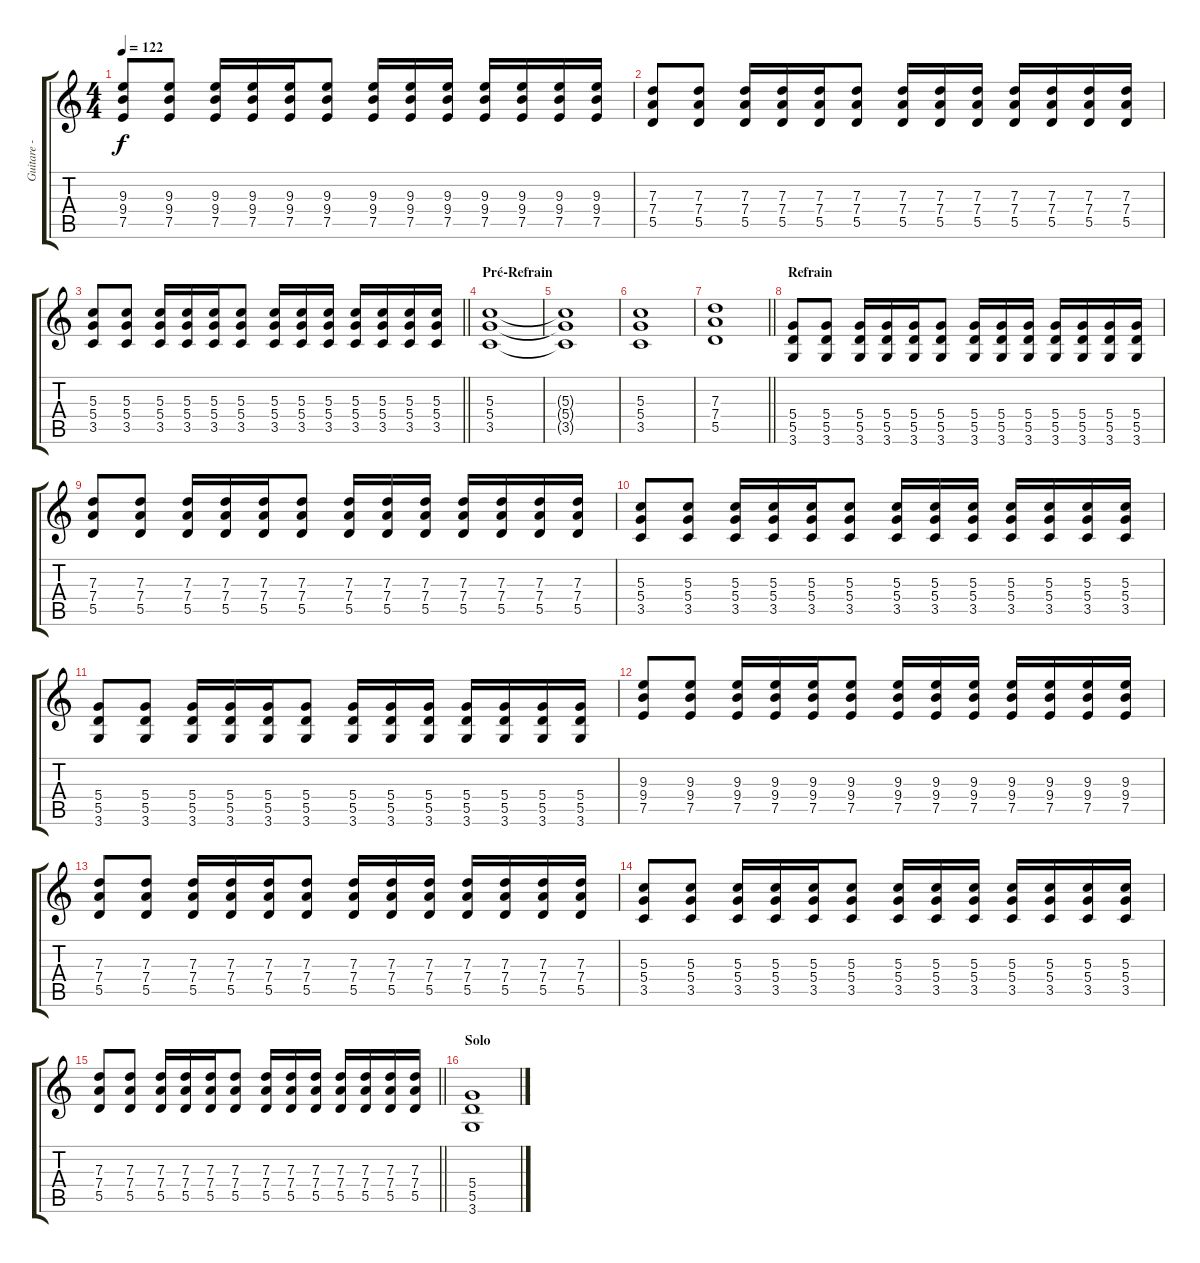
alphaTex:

\track ("Guitare - Till" "Guitare - ") {instrument overdrivenguitar}
\staff {score tabs}
\tuning (E4 B3 G3 D3 A2 E2) {hide}
\ts (4 4)
\tempo 122
\clef g2
\ks c
(9.3 9.4 7.5).8{dy f} (9.3 9.4 7.5).8 (9.3 9.4 7.5).16 (9.3 9.4 7.5).16 (9.3 9.4 7.5).16 (9.3 9.4 7.5).8 (9.3 9.4 7.5).16 (9.3 9.4 7.5).16 (9.3 9.4 7.5).16 (9.3 9.4 7.5).16 (9.3 9.4 7.5).16 (9.3 9.4 7.5).16 (9.3 9.4 7.5).16 |
(7.3 7.4 5.5).8 (7.3 7.4 5.5).8 (7.3 7.4 5.5).16 (7.3 7.4 5.5).16 (7.3 7.4 5.5).16 (7.3 7.4 5.5).8 (7.3 7.4 5.5).16 (7.3 7.4 5.5).16 (7.3 7.4 5.5).16 (7.3 7.4 5.5).16 (7.3 7.4 5.5).16 (7.3 7.4 5.5).16 (7.3 7.4 5.5).16 |
\barLineRight lightlight
(5.3 5.4 3.5).8 (5.3 5.4 3.5).8 (5.3 5.4 3.5).16 (5.3 5.4 3.5).16 (5.3 5.4 3.5).16 (5.3 5.4 3.5).8 (5.3 5.4 3.5).16 (5.3 5.4 3.5).16 (5.3 5.4 3.5).16 (5.3 5.4 3.5).16 (5.3 5.4 3.5).16 (5.3 5.4 3.5).16 (5.3 5.4 3.5).16 |
\section ("" "Pré-Refrain")
(5.3 5.4 3.5).1 |
(5.3{t} 5.4{t} 3.5{t}).1 |
(5.3 5.4 3.5).1 |
\barLineRight lightlight
(7.3 7.4 5.5).1 |
\section ("" "Refrain")
(5.4 5.5 3.6).8 (5.4 5.5 3.6).8 (5.4 5.5 3.6).16 (5.4 5.5 3.6).16 (5.4 5.5 3.6).16 (5.4 5.5 3.6).8 (5.4 5.5 3.6).16 (5.4 5.5 3.6).16 (5.4 5.5 3.6).16 (5.4 5.5 3.6).16 (5.4 5.5 3.6).16 (5.4 5.5 3.6).16 (5.4 5.5 3.6).16 |
(7.3 7.4 5.5).8 (7.3 7.4 5.5).8 (7.3 7.4 5.5).16 (7.3 7.4 5.5).16 (7.3 7.4 5.5).16 (7.3 7.4 5.5).8 (7.3 7.4 5.5).16 (7.3 7.4 5.5).16 (7.3 7.4 5.5).16 (7.3 7.4 5.5).16 (7.3 7.4 5.5).16 (7.3 7.4 5.5).16 (7.3 7.4 5.5).16 |
(5.3 5.4 3.5).8 (5.3 5.4 3.5).8 (5.3 5.4 3.5).16 (5.3 5.4 3.5).16 (5.3 5.4 3.5).16 (5.3 5.4 3.5).8 (5.3 5.4 3.5).16 (5.3 5.4 3.5).16 (5.3 5.4 3.5).16 (5.3 5.4 3.5).16 (5.3 5.4 3.5).16 (5.3 5.4 3.5).16 (5.3 5.4 3.5).16 |
(5.4 5.5 3.6).8 (5.4 5.5 3.6).8 (5.4 5.5 3.6).16 (5.4 5.5 3.6).16 (5.4 5.5 3.6).16 (5.4 5.5 3.6).8 (5.4 5.5 3.6).16 (5.4 5.5 3.6).16 (5.4 5.5 3.6).16 (5.4 5.5 3.6).16 (5.4 5.5 3.6).16 (5.4 5.5 3.6).16 (5.4 5.5 3.6).16 |
(9.3 9.4 7.5).8 (9.3 9.4 7.5).8 (9.3 9.4 7.5).16 (9.3 9.4 7.5).16 (9.3 9.4 7.5).16 (9.3 9.4 7.5).8 (9.3 9.4 7.5).16 (9.3 9.4 7.5).16 (9.3 9.4 7.5).16 (9.3 9.4 7.5).16 (9.3 9.4 7.5).16 (9.3 9.4 7.5).16 (9.3 9.4 7.5).16 |
(7.3 7.4 5.5).8 (7.3 7.4 5.5).8 (7.3 7.4 5.5).16 (7.3 7.4 5.5).16 (7.3 7.4 5.5).16 (7.3 7.4 5.5).8 (7.3 7.4 5.5).16 (7.3 7.4 5.5).16 (7.3 7.4 5.5).16 (7.3 7.4 5.5).16 (7.3 7.4 5.5).16 (7.3 7.4 5.5).16 (7.3 7.4 5.5).16 |
(5.3 5.4 3.5).8 (5.3 5.4 3.5).8 (5.3 5.4 3.5).16 (5.3 5.4 3.5).16 (5.3 5.4 3.5).16 (5.3 5.4 3.5).8 (5.3 5.4 3.5).16 (5.3 5.4 3.5).16 (5.3 5.4 3.5).16 (5.3 5.4 3.5).16 (5.3 5.4 3.5).16 (5.3 5.4 3.5).16 (5.3 5.4 3.5).16 |
\barLineRight lightlight
(7.3 7.4 5.5).8 (7.3 7.4 5.5).8 (7.3 7.4 5.5).16 (7.3 7.4 5.5).16 (7.3 7.4 5.5).16 (7.3 7.4 5.5).8 (7.3 7.4 5.5).16 (7.3 7.4 5.5).16 (7.3 7.4 5.5).16 (7.3 7.4 5.5).16 (7.3 7.4 5.5).16 (7.3 7.4 5.5).16 (7.3 7.4 5.5).16 |
\section ("" "Solo")
(5.4 5.5 3.6).1
